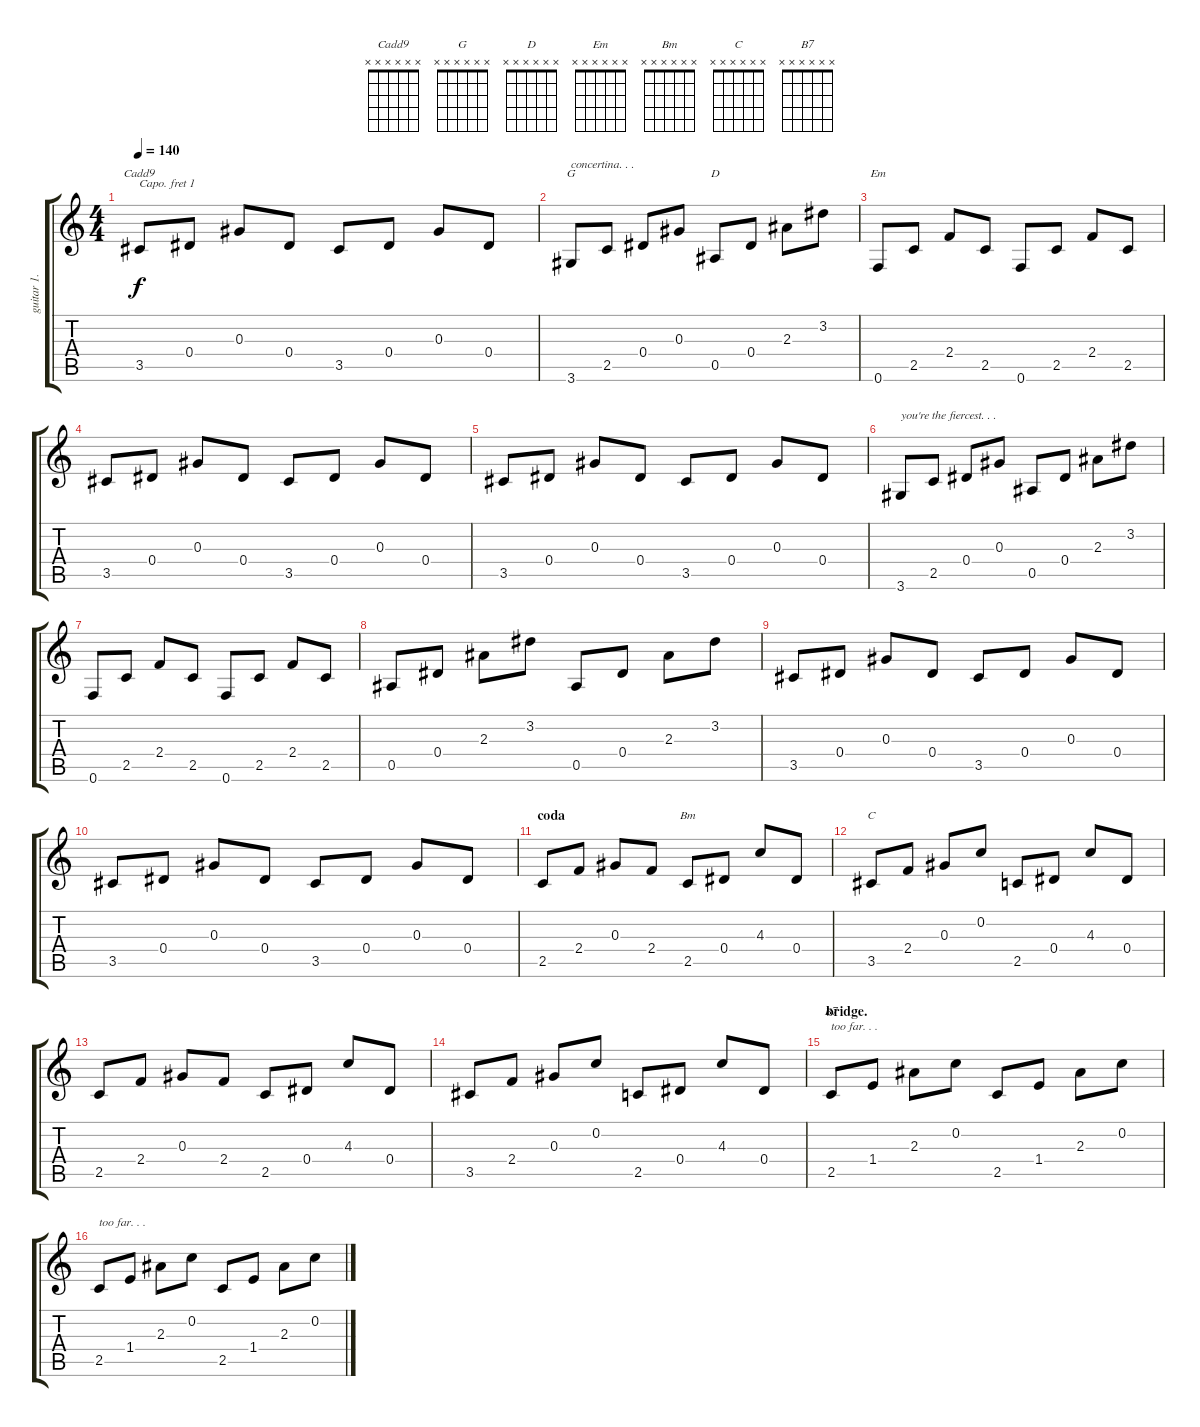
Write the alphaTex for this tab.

\track ("guitar 1." "guitar 1.") {instrument acousticguitarsteel}
\staff {score tabs}
\capo 1
\tuning (E4 B3 G3 D3 A2 E2) {hide}
\chord ("Cadd9" x x x x x x) {firstfret 0}
\chord ("G" x x x x x x) {firstfret 0}
\chord ("D" x x x x x x) {firstfret 0}
\chord ("Em" x x x x x x) {firstfret 0}
\chord ("Bm" x x x x x x) {firstfret 0}
\chord ("C" x x x x x x) {firstfret 0}
\chord ("B7" x x x x x x) {firstfret 0}
\ts (4 4)
\tempo 140
\clef g2
\ks c
3.5.8{ch "Cadd9" dy f} 0.4.8 0.3.8 0.4.8 3.5.8 0.4.8 0.3.8 0.4.8 |
3.6.8{ch "G" txt "concertina. . ."} 2.5.8 0.4.8 0.3.8 0.5.8{ch "D"} 0.4.8 2.3.8 3.2.8 |
0.6.8{ch "Em"} 2.5.8 2.4.8 2.5.8 0.6.8 2.5.8 2.4.8 2.5.8 |
3.5.8 0.4.8 0.3.8 0.4.8 3.5.8 0.4.8 0.3.8 0.4.8 |
3.5.8 0.4.8 0.3.8 0.4.8 3.5.8 0.4.8 0.3.8 0.4.8 |
3.6.8{txt "you're the fiercest. . ."} 2.5.8 0.4.8 0.3.8 0.5.8 0.4.8 2.3.8 3.2.8 |
0.6.8 2.5.8 2.4.8 2.5.8 0.6.8 2.5.8 2.4.8 2.5.8 |
0.5.8 0.4.8 2.3.8 3.2.8 0.5.8 0.4.8 2.3.8 3.2.8 |
3.5.8 0.4.8 0.3.8 0.4.8 3.5.8 0.4.8 0.3.8 0.4.8 |
3.5.8 0.4.8 0.3.8 0.4.8 3.5.8 0.4.8 0.3.8 0.4.8 |
\section ("" "coda")
2.5.8 2.4.8 0.3.8 2.4.8 2.5.8{ch "Bm"} 0.4.8 4.3.8 0.4.8 |
3.5.8{ch "C"} 2.4.8 0.3.8 0.2.8 2.5.8 0.4.8 4.3.8 0.4.8 |
2.5.8 2.4.8 0.3.8 2.4.8 2.5.8 0.4.8 4.3.8 0.4.8 |
3.5.8 2.4.8 0.3.8 0.2.8 2.5.8 0.4.8 4.3.8 0.4.8 |
\section ("" "bridge.")
2.5.8{ch "B7" txt "too far. . ."} 1.4.8 2.3.8 0.2.8 2.5.8 1.4.8 2.3.8 0.2.8 |
2.5.8{txt "too far. . ."} 1.4.8 2.3.8 0.2.8 2.5.8 1.4.8 2.3.8 0.2.8
